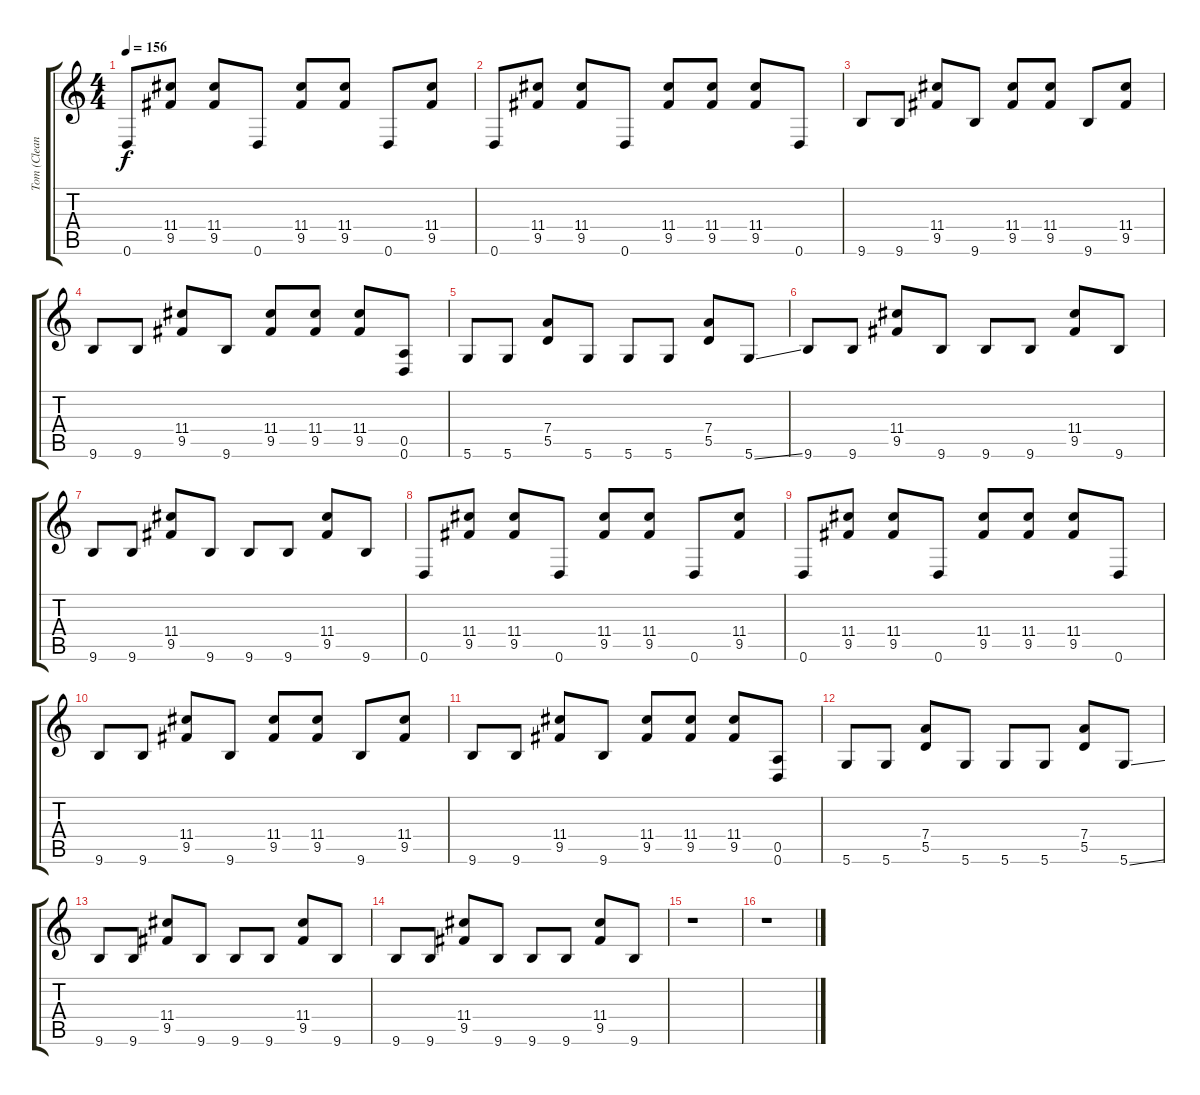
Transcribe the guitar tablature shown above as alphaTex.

\track ("Tom (Clean)" "Tom (Clean") {instrument electricguitarmuted}
\staff {score tabs}
\tuning (E4 B3 G3 D3 A2 D2) {hide}
\ts (4 4)
\tempo 156
\clef g2
\ks c
0.6.8{dy f instrument electricguitarmuted} (11.4 9.5).8 (11.4 9.5).8 0.6.8 (11.4 9.5).8 (11.4 9.5).8 0.6.8 (11.4 9.5).8 |
0.6.8 (11.4 9.5).8 (11.4 9.5).8 0.6.8 (11.4 9.5).8 (11.4 9.5).8 (11.4 9.5).8 0.6.8 |
9.6.8 9.6.8 (11.4 9.5).8 9.6.8 (11.4 9.5).8 (11.4 9.5).8 9.6.8 (11.4 9.5).8 |
9.6.8 9.6.8 (11.4 9.5).8 9.6.8 (11.4 9.5).8 (11.4 9.5).8 (11.4 9.5).8 (0.5 0.6).8 |
5.6.8 5.6.8 (7.4 5.5).8 5.6.8 5.6.8 5.6.8 (7.4 5.5).8 5.6{ss}.8 |
9.6.8 9.6.8 (11.4 9.5).8 9.6.8 9.6.8 9.6.8 (11.4 9.5).8 9.6.8 |
9.6.8 9.6.8 (11.4 9.5).8 9.6.8 9.6.8 9.6.8 (11.4 9.5).8 9.6.8 |
0.6.8 (11.4 9.5).8 (11.4 9.5).8 0.6.8 (11.4 9.5).8 (11.4 9.5).8 0.6.8 (11.4 9.5).8 |
0.6.8 (11.4 9.5).8 (11.4 9.5).8 0.6.8 (11.4 9.5).8 (11.4 9.5).8 (11.4 9.5).8 0.6.8 |
9.6.8 9.6.8 (11.4 9.5).8 9.6.8 (11.4 9.5).8 (11.4 9.5).8 9.6.8 (11.4 9.5).8 |
9.6.8 9.6.8 (11.4 9.5).8 9.6.8 (11.4 9.5).8 (11.4 9.5).8 (11.4 9.5).8 (0.5 0.6).8 |
5.6.8 5.6.8 (7.4 5.5).8 5.6.8 5.6.8 5.6.8 (7.4 5.5).8 5.6{ss}.8 |
9.6.8 9.6.8 (11.4 9.5).8 9.6.8 9.6.8 9.6.8 (11.4 9.5).8 9.6.8 |
9.6.8 9.6.8 (11.4 9.5).8 9.6.8 9.6.8 9.6.8 (11.4 9.5).8 9.6.8 |
r.1 |
r.1
